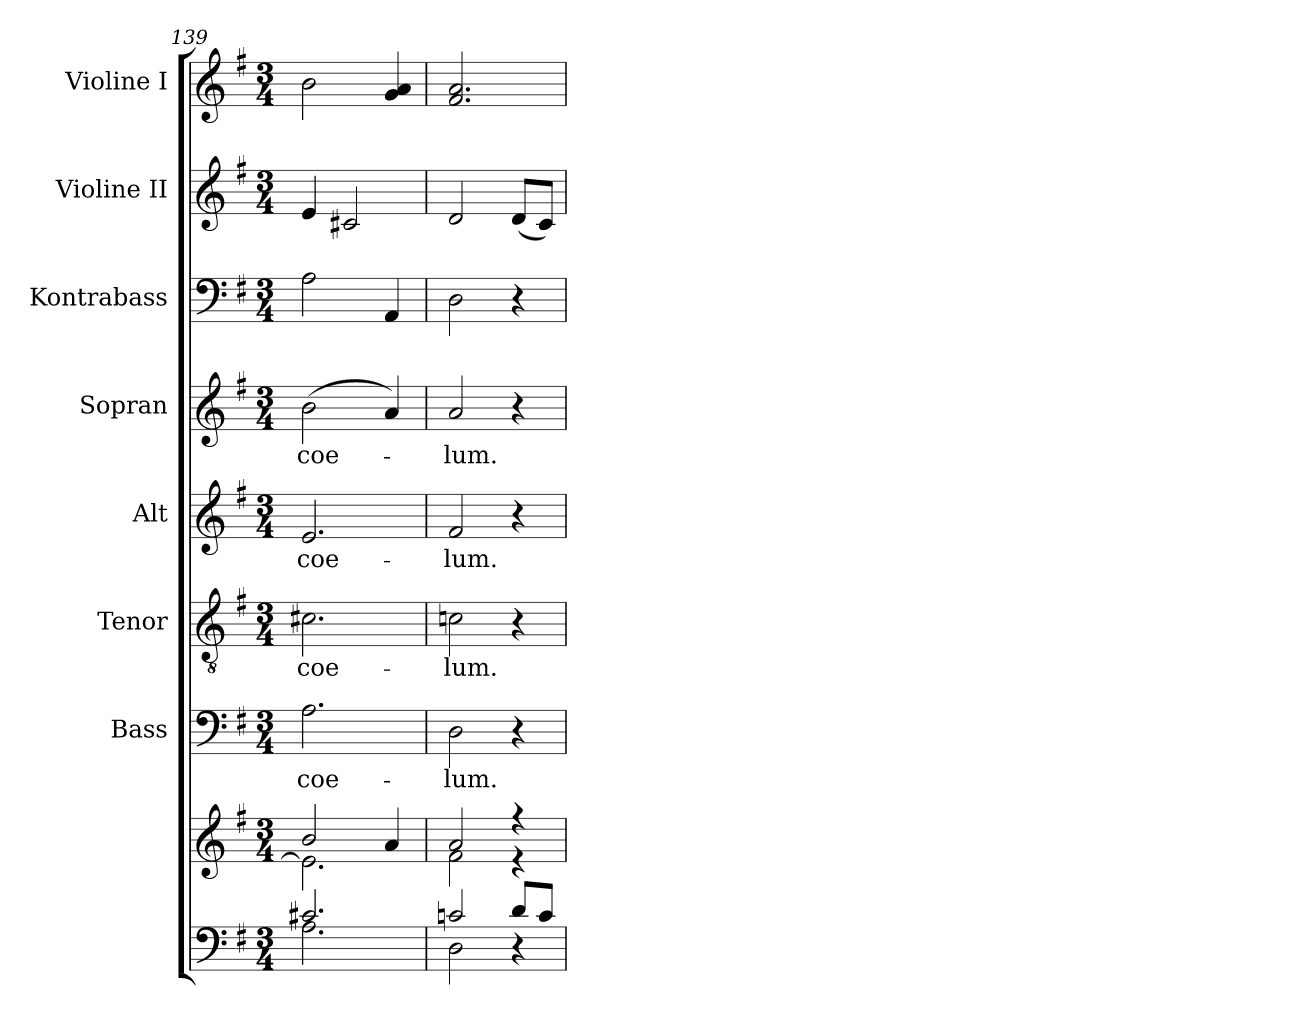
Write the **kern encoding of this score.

**kern	**kern	**kern	**text	**kern	**text	**kern	**text	**kern	**text	**kern	**kern	**kern
*part8	*part8	*part7	*part7	*part6	*part6	*part5	*part5	*part4	*part4	*part3	*part2	*part1
*staff9	*staff8	*staff7	*staff7	*staff6	*staff6	*staff5	*staff5	*staff4	*staff4	*staff3	*staff2	*staff1
*	*	*I"Bass	*	*I"Tenor	*	*I"Alt	*	*I"Sopran	*	*I"Kontrabass	*I"Violine II	*I"Violine I
*	*	*I'B.	*	*I'T.	*	*I'A.	*	*I'S.	*	*I'Kb.	*I'Vl. II	*I'Vl. I
*clefF4	*clefG2	*clefF4	*	*clefGv2	*	*clefG2	*	*clefG2	*	*clefF4	*clefG2	*clefG2
*	*	*	*	*	*	*	*	*	*	*ITrd7c12	*	*
*k[f#]	*k[f#]	*k[f#]	*	*k[f#]	*	*k[f#]	*	*k[f#]	*	*k[f#]	*k[f#]	*k[f#]
*G:	*G:	*G:	*	*G:	*	*G:	*	*G:	*	*G:	*G:	*G:
*M3/4	*M3/4	*M3/4	*	*M3/4	*	*M3/4	*	*M3/4	*	*M3/4	*M3/4	*M3/4
=139	=139	=139	=139	=139	=139	=139	=139	=139	=139	=139	=139	=139
*^	*^	*	*	*	*	*	*	*	*	*	*	*
!	!	!	!	!	!LO:LY:b	!	!LO:LY:b	!	!LO:LY:b	!	!LO:LY:b	!	!	!
2.c#X/	2.A\	2b/	2.e\]	2.A\	coe-	2.c#X\	coe-	2.e/	coe-	(>2b\	coe-	2AA\	4e/	2b\
.	.	.	.	.	.	.	.	.	.	.	.	.	2c#X/	.
.	.	4a/	.	.	.	.	.	.	.	4a/)	.	4AAA/	.	4g/ 4a/
=140	=140	=140	=140	=140	=140	=140	=140	=140	=140	=140	=140	=140	=140	=140
!	!	!	!	!	!LO:LY:b	!	!LO:LY:b	!	!LO:LY:b	!	!LO:LY:b	!	!	!
2cn/	2D\	2a/	2f#\	2D\	-lum.	2cn\	-lum.	2f#/	-lum.	2a/	-lum.	2DD\	2d/	2.f#/ 2.a/
8d/L	4rC	4r	4r	4r	.	4r	.	4r	.	4r	.	4r	(<8d/L	.
8c/J	.	.	.	.	.	.	.	.	.	.	.	.	8c/J)	.
*v	*v	*	*	*	*	*	*	*	*	*	*	*	*	*
*	*v	*v	*	*	*	*	*	*	*	*	*	*	*
=	=	=	=	=	=	=	=	=	=	=	=	=
*-	*-	*-	*-	*-	*-	*-	*-	*-	*-	*-	*-	*-
